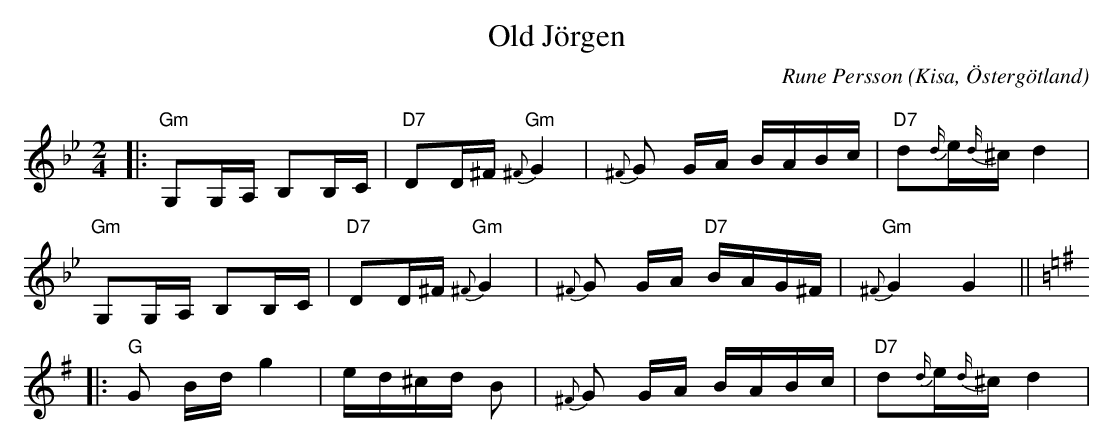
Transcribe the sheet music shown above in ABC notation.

X:1
T:Old Jörgen
C:Rune Persson
O:Kisa, Östergötland
Q:60
M:2/4
L:1/8
K:Gm
|:"Gm"G,G,/A,/ B,B,/C/|"D7"DD/^F/ "Gm"{^F}G2|{^F}G G/A/ B/A/B/c/|"D7"d{d/}e/{d/}^c/ d2|
"Gm"G,G,/A,/ B,B,/C/|"D7"DD/^F/ "Gm"{^F}G2|{^F}G G/A/"D7" B/A/G/^F/|"Gm"{^F}G2 G2||
[K:G]|:"G"G B/d/ g2|e/d/^c/d/ B|{^F}G G/A/ B/A/B/c/|"D7"d{d/}e/{d/}^c/ d2|
